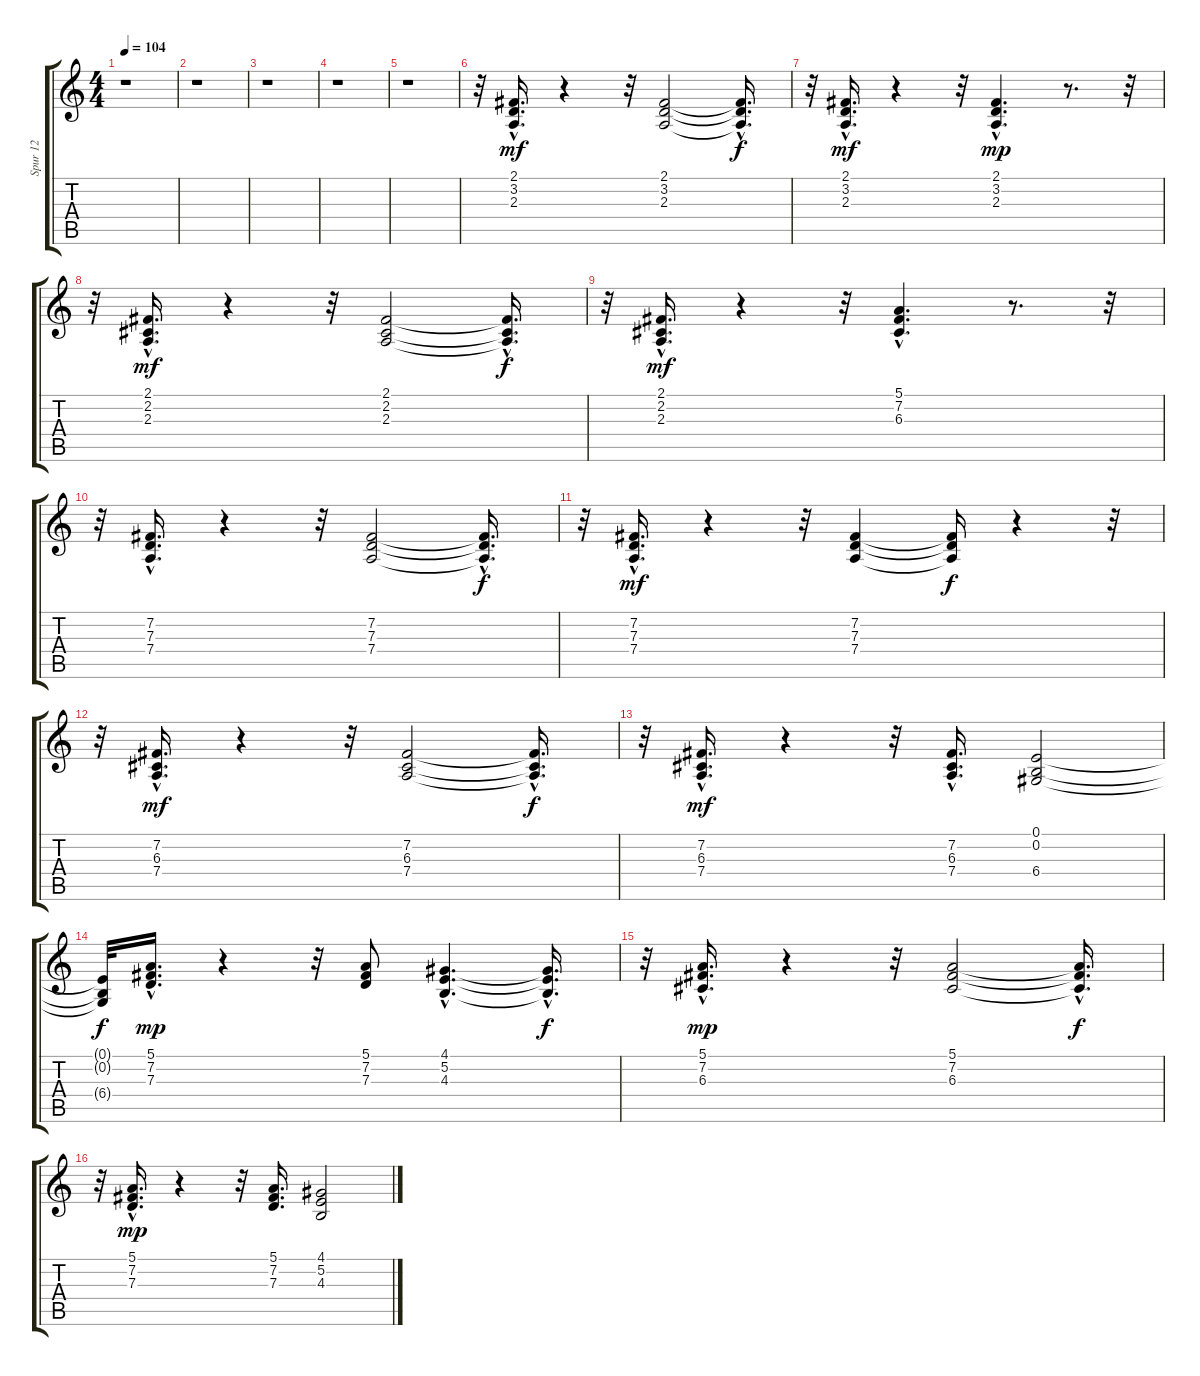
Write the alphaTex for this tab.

\track ("Spur 12" "Spur 12") {instrument electricpiano1}
\staff {score tabs}
\tuning (E4 B3 G3 D3 A2 E2) {hide}
\ts (4 4)
\tempo 104
\clef g2
\ks c
r.1{dy mf instrument electricpiano1} |
r.1 |
r.1 |
r.1 |
r.1 |
r.32 (2.1{hac} 3.2{hac} 2.3{hac}).16{d} r.4 r.32 (2.1 3.2 2.3).2 (2.1{hac t} 3.2{hac t} 2.3{hac t}).16{d dy f} |
r.32 (2.1{hac} 3.2{hac} 2.3{hac}).16{d dy mf} r.4 r.32 (2.1{hac} 3.2{hac} 2.3{hac}).4{d dy mp} r.8{d} r.32 |
r.32 (2.1{hac} 2.2{hac} 2.3{hac}).16{d dy mf} r.4 r.32 (2.1 2.2 2.3).2 (2.1{hac t} 2.2{hac t} 2.3{hac t}).16{d dy f} |
r.32 (2.1{hac} 2.2{hac} 2.3{hac}).16{d dy mf} r.4 r.32 (5.1{hac} 7.2{hac} 6.3{hac}).4{d} r.8{d} r.32 |
r.32 (7.2{hac} 7.3{hac} 7.4{hac}).16{d} r.4 r.32 (7.2 7.3 7.4).2 (7.2{hac t} 7.3{hac t} 7.4{hac t}).16{d dy f} |
r.32 (7.2{hac} 7.3{hac} 7.4{hac}).16{d dy mf} r.4 r.32 (7.2 7.3 7.4).4 (7.2{t} 7.3{t} 7.4{t}).16{dy f} r.4 r.32 |
r.32 (7.2{hac} 6.3{hac} 7.4{hac}).16{d dy mf} r.4 r.32 (7.2 6.3 7.4).2 (7.2{hac t} 6.3{hac t} 7.4{hac t}).16{d dy f} |
r.32 (7.2{hac} 6.3{hac} 7.4{hac}).16{d dy mf} r.4 r.32 (7.2{hac} 6.3{hac} 7.4{hac}).16{d} (0.1 0.2 6.4).2 |
(0.1{t} 0.2{t} 6.4{t}).32{dy f} (5.1{hac} 7.2{hac} 7.3{hac}).16{d dy mp} r.4 r.32 (5.1 7.2 7.3).8 (4.1{hac} 5.2{hac} 4.3{hac}).4{d} (4.1{hac t} 5.2{hac t} 4.3{hac t}).16{d dy f} |
r.32 (5.1{hac} 7.2{hac} 6.3{hac}).16{d dy mp} r.4 r.32 (5.1 7.2 6.3).2 (5.1{hac t} 7.2{hac t} 6.3{hac t}).16{d dy f} |
r.32 (5.1{hac} 7.2{hac} 7.3{hac}).16{d dy mp} r.4 r.32 (5.1 7.2 7.3).16{d} (4.1 5.2 4.3).2
